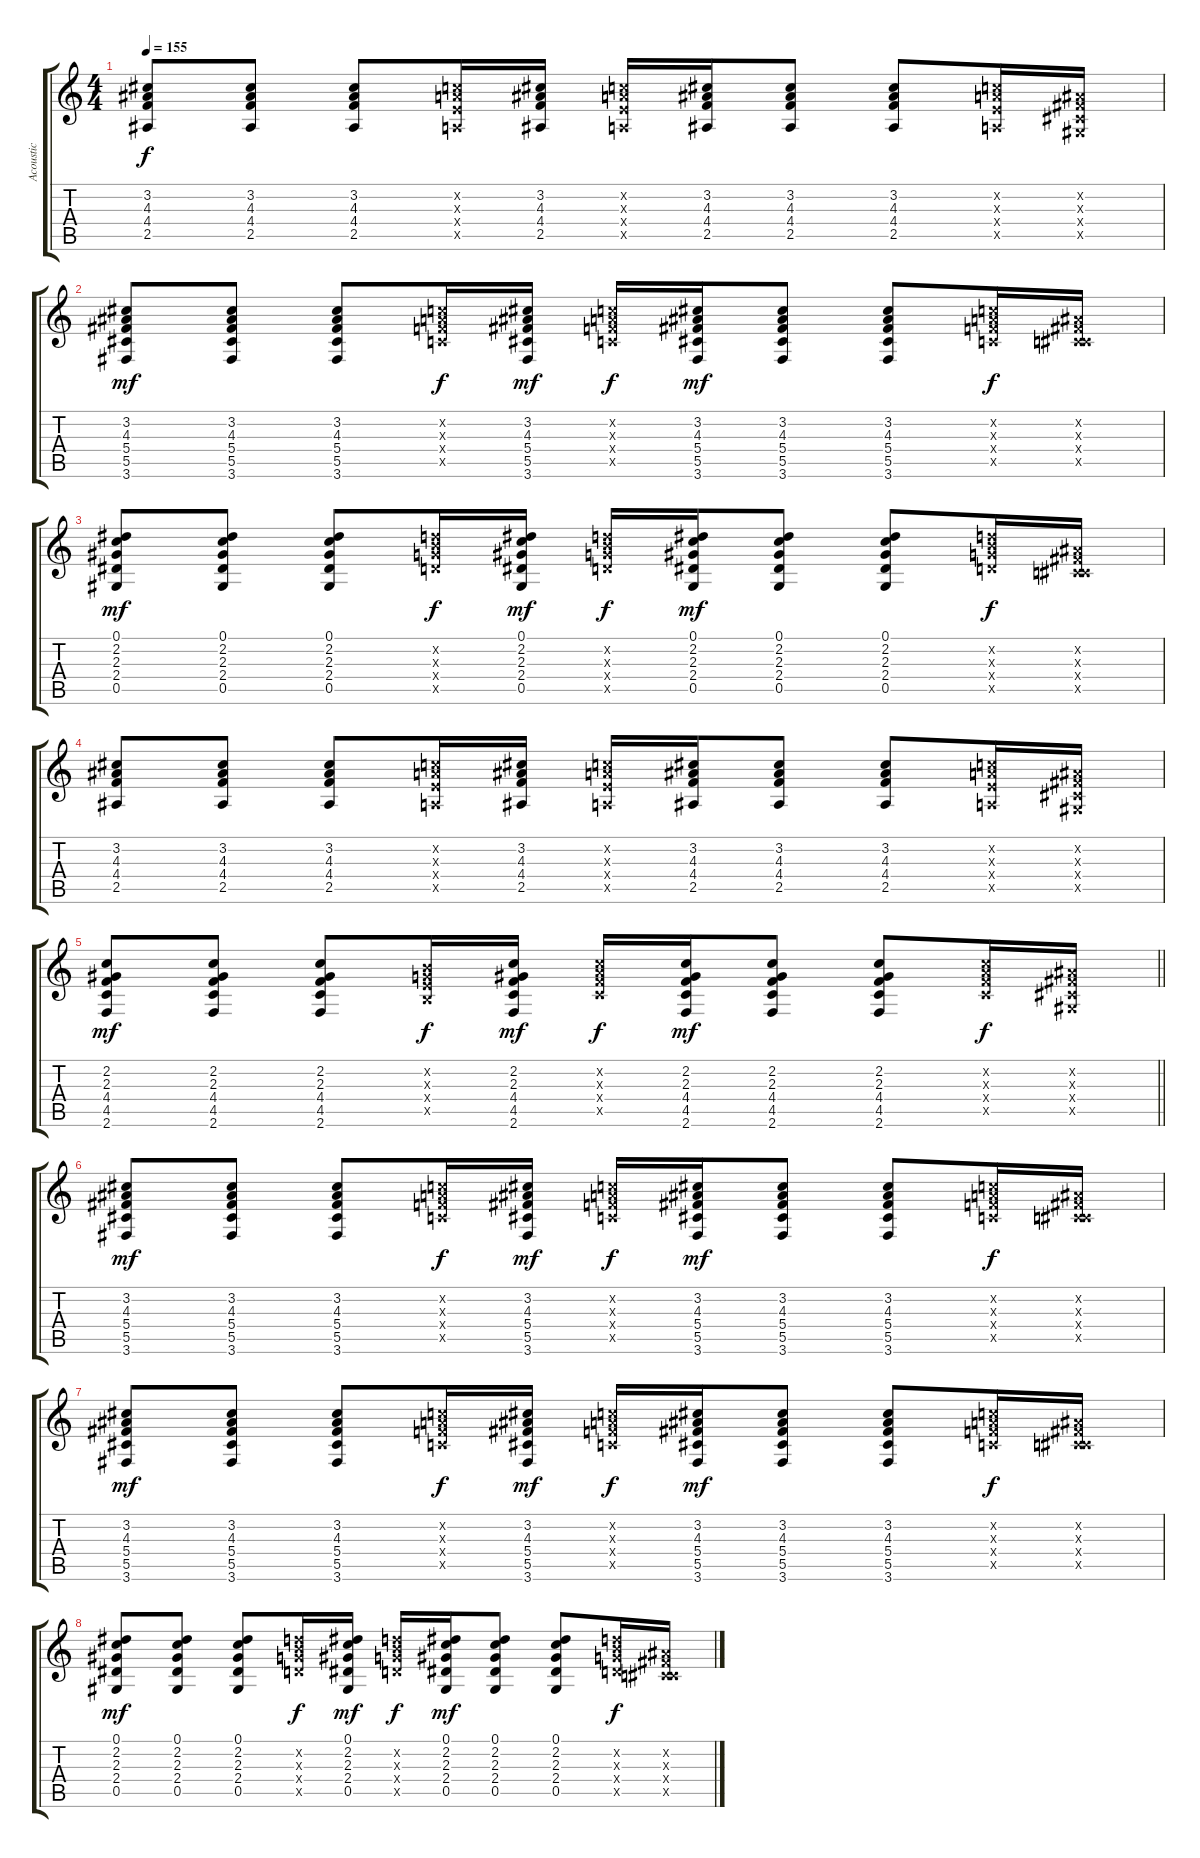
\track ("Acoustic" "Acoustic") {instrument acousticguitarsteel}
\staff {score tabs}
\tuning (Eb4 Bb3 Gb3 Db3 Ab2 Eb2) {hide}
\ts (4 4)
\tempo 155
\clef g2
\ks c
(3.2 4.3 4.4 2.5).8{dy f} (3.2 4.3 4.4 2.5).8 (3.2 4.3 4.4 2.5).8 (2.2{x} 3.3{x} 3.4{x} 1.5{x}).16 (3.2 4.3 4.4 2.5).16 (2.2{x} 3.3{x} 3.4{x} 1.5{x}).16 (3.2 4.3 4.4 2.5).16 (3.2 4.3 4.4 2.5).8 (3.2 4.3 4.4 2.5).8 (2.2{x} 3.3{x} 3.4{x} 1.5{x}).16 (0.2{x} 0.3{x} 0.4{x} 0.5{x}).16 |
(3.2 4.3 5.4 5.5 3.6).8{dy mf} (3.2 4.3 5.4 5.5 3.6).8 (3.2 4.3 5.4 5.5 3.6).8 (2.2{x} 3.3{x} 4.4{x} 4.5{x}).16{dy f} (3.2 4.3 5.4 5.5 3.6).16{dy mf} (2.2{x} 3.3{x} 4.4{x} 4.5{x}).16{dy f} (3.2 4.3 5.4 5.5 3.6).16{dy mf} (3.2 4.3 5.4 5.5 3.6).8 (3.2 4.3 5.4 5.5 3.6).8 (2.2{x} 3.3{x} 4.4{x} 4.5{x}).16{dy f} (0.2{x} 0.3{x} 0.4{x} 4.5{x}).16 |
(0.1 2.2 2.3 2.4 0.5).8{dy mf} (0.1 2.2 2.3 2.4 0.5).8 (0.1 2.2 2.3 2.4 0.5).8 (4.2{x} 5.3{x} 6.4{x} 6.5{x}).16{dy f} (0.1 2.2 2.3 2.4 0.5).16{dy mf} (4.2{x} 5.3{x} 6.4{x} 6.5{x}).16{dy f} (0.1 2.2 2.3 2.4 0.5).16{dy mf} (0.1 2.2 2.3 2.4 0.5).8 (0.1 2.2 2.3 2.4 0.5).8 (4.2{x} 5.3{x} 6.4{x} 6.5{x}).16{dy f} (0.2{x} 0.3{x} 0.4{x} 4.5{x}).16 |
(3.2 4.3 4.4 2.5).8 (3.2 4.3 4.4 2.5).8 (3.2 4.3 4.4 2.5).8 (2.2{x} 3.3{x} 3.4{x} 1.5{x}).16 (3.2 4.3 4.4 2.5).16 (2.2{x} 3.3{x} 3.4{x} 1.5{x}).16 (3.2 4.3 4.4 2.5).16 (3.2 4.3 4.4 2.5).8 (3.2 4.3 4.4 2.5).8 (2.2{x} 3.3{x} 3.4{x} 1.5{x}).16 (0.2{x} 0.3{x} 0.4{x} 0.5{x}).16 |
\barLineRight lightlight
(2.2 2.3 4.4 4.5 2.6).8{dy mf} (2.2 2.3 4.4 4.5 2.6).8 (2.2 2.3 4.4 4.5 2.6).8 (1.2{x} 1.3{x} 3.4{x} 3.5{x}).16{dy f} (2.2 2.3 4.4 4.5 2.6).16{dy mf} (2.2{x} 3.3{x} 4.4{x} 4.5{x}).16{dy f} (2.2 2.3 4.4 4.5 2.6).16{dy mf} (2.2 2.3 4.4 4.5 2.6).8 (2.2 2.3 4.4 4.5 2.6).8 (2.2{x} 3.3{x} 4.4{x} 4.5{x}).16{dy f} (0.2{x} 0.3{x} 0.4{x} 0.5{x}).16 |
(3.2 4.3 5.4 5.5 3.6).8{dy mf} (3.2 4.3 5.4 5.5 3.6).8 (3.2 4.3 5.4 5.5 3.6).8 (2.2{x} 3.3{x} 4.4{x} 4.5{x}).16{dy f} (3.2 4.3 5.4 5.5 3.6).16{dy mf} (2.2{x} 3.3{x} 4.4{x} 4.5{x}).16{dy f} (3.2 4.3 5.4 5.5 3.6).16{dy mf} (3.2 4.3 5.4 5.5 3.6).8 (3.2 4.3 5.4 5.5 3.6).8 (2.2{x} 3.3{x} 4.4{x} 4.5{x}).16{dy f} (0.2{x} 0.3{x} 0.4{x} 4.5{x}).16 |
(3.2 4.3 5.4 5.5 3.6).8{dy mf} (3.2 4.3 5.4 5.5 3.6).8 (3.2 4.3 5.4 5.5 3.6).8 (2.2{x} 3.3{x} 4.4{x} 4.5{x}).16{dy f} (3.2 4.3 5.4 5.5 3.6).16{dy mf} (2.2{x} 3.3{x} 4.4{x} 4.5{x}).16{dy f} (3.2 4.3 5.4 5.5 3.6).16{dy mf} (3.2 4.3 5.4 5.5 3.6).8 (3.2 4.3 5.4 5.5 3.6).8 (2.2{x} 3.3{x} 4.4{x} 4.5{x}).16{dy f} (0.2{x} 0.3{x} 0.4{x} 4.5{x}).16 |
(0.1 2.2 2.3 2.4 0.5).8{dy mf} (0.1 2.2 2.3 2.4 0.5).8 (0.1 2.2 2.3 2.4 0.5).8 (4.2{x} 5.3{x} 6.4{x} 6.5{x}).16{dy f} (0.1 2.2 2.3 2.4 0.5).16{dy mf} (4.2{x} 5.3{x} 6.4{x} 6.5{x}).16{dy f} (0.1 2.2 2.3 2.4 0.5).16{dy mf} (0.1 2.2 2.3 2.4 0.5).8 (0.1 2.2 2.3 2.4 0.5).8 (4.2{x} 5.3{x} 6.4{x} 6.5{x}).16{dy f} (0.2{x} 0.3{x} 0.4{x} 4.5{x}).16
